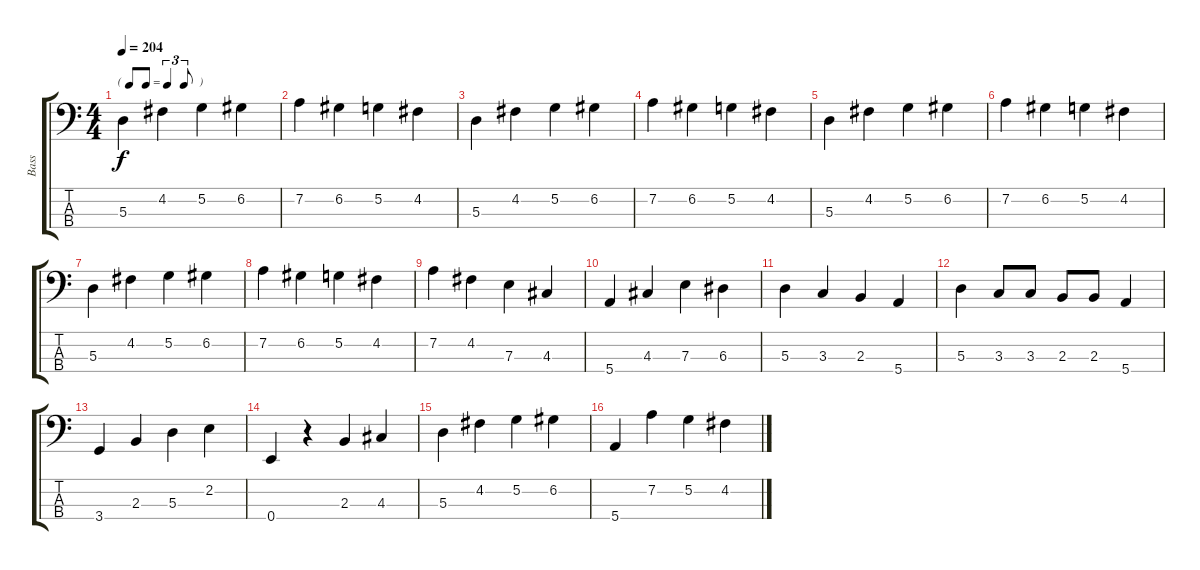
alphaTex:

\track ("Bass" "Bass") {instrument acousticbass}
\staff {score tabs}
\tuning (G2 D2 A1 E1) {hide}
\ts (4 4)
\tf triplet8th
\tempo 204
\clef f4
\ks c
5.3.4{dy f} 4.2.4 5.2.4 6.2.4 |
7.2.4 6.2.4 5.2.4 4.2.4 |
5.3.4 4.2.4 5.2.4 6.2.4 |
7.2.4 6.2.4 5.2.4 4.2.4 |
5.3.4 4.2.4 5.2.4 6.2.4 |
7.2.4 6.2.4 5.2.4 4.2.4 |
5.3.4 4.2.4 5.2.4 6.2.4 |
7.2.4 6.2.4 5.2.4 4.2.4 |
7.2.4 4.2.4 7.3.4 4.3.4 |
5.4.4 4.3.4 7.3.4 6.3.4 |
5.3.4 3.3.4 2.3.4 5.4.4 |
5.3.4 3.3.8 3.3.8 2.3.8 2.3.8 5.4.4 |
3.4.4 2.3.4 5.3.4 2.2.4 |
0.4.4 r.4 2.3.4 4.3.4 |
5.3.4 4.2.4 5.2.4 6.2.4 |
5.4.4 7.2.4 5.2.4 4.2.4
